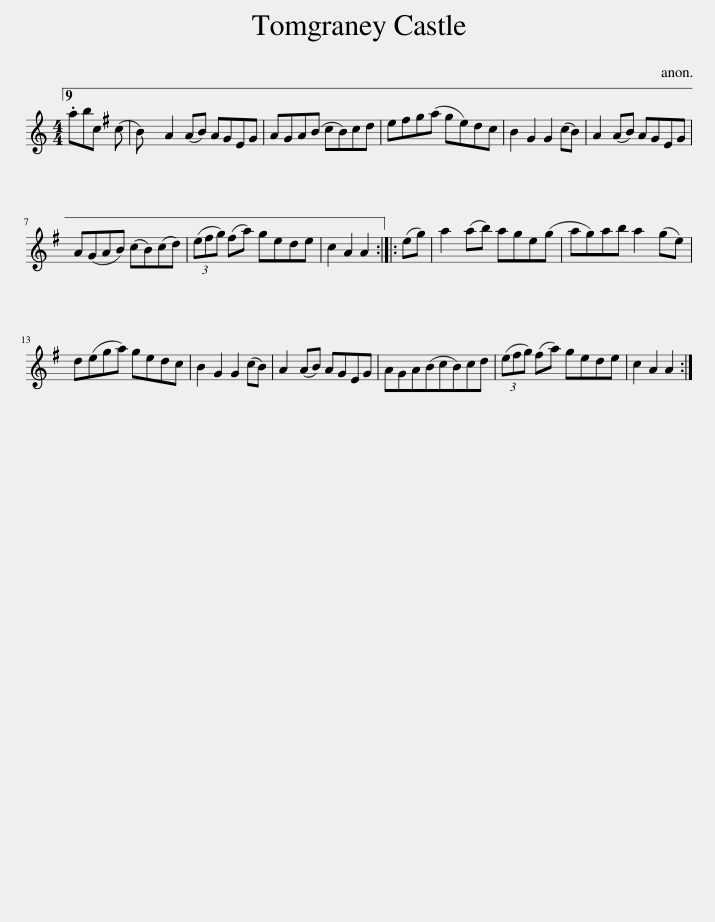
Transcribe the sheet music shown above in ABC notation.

X:1
L:1/8
M:4/4
I:linebreak $
K:C
V:1 treble
V:1
 .abc (c B) | A2 (AB) AGEG | AGA(B cB)cd | e^fg(a ge)dc | B2 G2 G2 (cB) | %5
 A2 (AB) AGEG |$ A(GAB) (cB)(cd) | (3(e^fg) (fa) gede | c2 A2 A2 :: (eg) | %10
 a2 (ab) age(g | ag)ab a2 (ge) |$ d(ega) gedc | B2 G2 G2 (cB) | A2 (AB) AGEG | %15
 AGA(BcB)cd | (3(e^fg) (fa) gede | c2 A2 A2 :| %18
